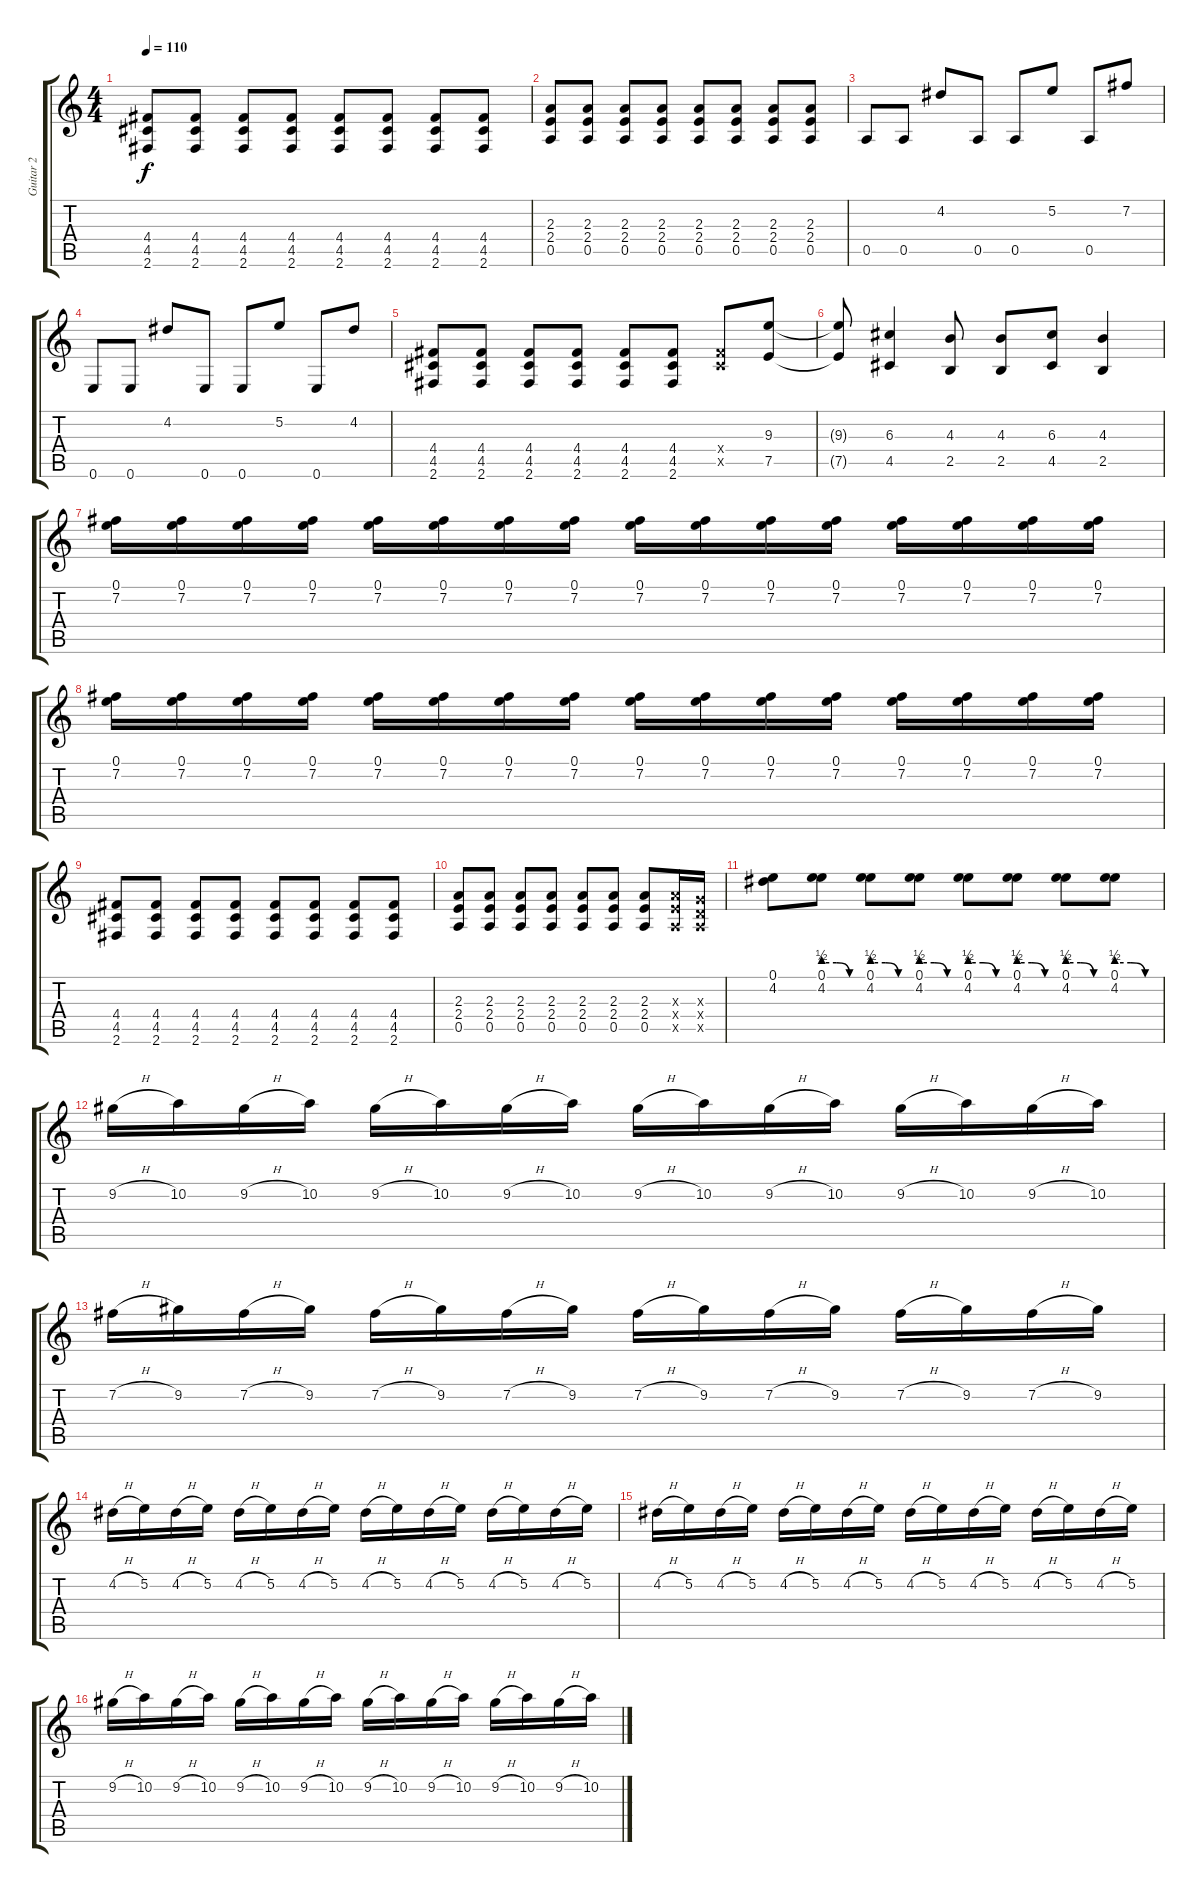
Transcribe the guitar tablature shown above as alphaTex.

\track ("Guitar 2" "Guitar 2") {instrument distortionguitar}
\staff {score tabs}
\tuning (E4 B3 G3 D3 A2 E2) {hide}
\ts (4 4)
\tempo 110
\clef g2
\ks c
(4.4 4.5 2.6).8{dy f} (4.4 4.5 2.6).8 (4.4 4.5 2.6).8 (4.4 4.5 2.6).8 (4.4 4.5 2.6).8 (4.4 4.5 2.6).8 (4.4 4.5 2.6).8 (4.4 4.5 2.6).8 |
(2.3 2.4 0.5).8 (2.3 2.4 0.5).8 (2.3 2.4 0.5).8 (2.3 2.4 0.5).8 (2.3 2.4 0.5).8 (2.3 2.4 0.5).8 (2.3 2.4 0.5).8 (2.3 2.4 0.5).8 |
0.5.8 0.5.8 4.2.8 0.5.8 0.5.8 5.2.8 0.5.8 7.2.8 |
0.6.8 0.6.8 4.2.8 0.6.8 0.6.8 5.2.8 0.6.8 4.2.8 |
(4.4 4.5 2.6).8 (4.4 4.5 2.6).8 (4.4 4.5 2.6).8 (4.4 4.5 2.6).8 (4.4 4.5 2.6).8 (4.4 4.5 2.6).8 (4.4{x} 4.5{x}).8 (9.3 7.5).8 |
(9.3{t} 7.5{t}).8 (6.3 4.5).4 (4.3 2.5).8 (4.3 2.5).8 (6.3 4.5).8 (4.3 2.5).4 |
(0.1 7.2).16 (0.1 7.2).16 (0.1 7.2).16 (0.1 7.2).16 (0.1 7.2).16 (0.1 7.2).16 (0.1 7.2).16 (0.1 7.2).16 (0.1 7.2).16 (0.1 7.2).16 (0.1 7.2).16 (0.1 7.2).16 (0.1 7.2).16 (0.1 7.2).16 (0.1 7.2).16 (0.1 7.2).16 |
(0.1 7.2).16 (0.1 7.2).16 (0.1 7.2).16 (0.1 7.2).16 (0.1 7.2).16 (0.1 7.2).16 (0.1 7.2).16 (0.1 7.2).16 (0.1 7.2).16 (0.1 7.2).16 (0.1 7.2).16 (0.1 7.2).16 (0.1 7.2).16 (0.1 7.2).16 (0.1 7.2).16 (0.1 7.2).16 |
(4.4 4.5 2.6).8 (4.4 4.5 2.6).8 (4.4 4.5 2.6).8 (4.4 4.5 2.6).8 (4.4 4.5 2.6).8 (4.4 4.5 2.6).8 (4.4 4.5 2.6).8 (4.4 4.5 2.6).8 |
(2.3 2.4 0.5).8 (2.3 2.4 0.5).8 (2.3 2.4 0.5).8 (2.3 2.4 0.5).8 (2.3 2.4 0.5).8 (2.3 2.4 0.5).8 (2.3 2.4 0.5).8 (2.3{x} 2.4{x} 0.5{x}).16 (0.3{x} 0.4{x} 0.5{x}).16 |
(0.1 4.2).8 (0.1 4.2{be (custom 0 2 20 2 40 0 60 0)}).8 (0.1 4.2{be (custom 0 2 20 2 40 0 60 0)}).8 (0.1 4.2{be (custom 0 2 20 2 40 0 60 0)}).8 (0.1 4.2{be (custom 0 2 20 2 40 0 60 0)}).8 (0.1 4.2{be (custom 0 2 20 2 40 0 60 0)}).8 (0.1 4.2{be (custom 0 2 20 2 40 0 60 0)}).8 (0.1 4.2{be (custom 0 2 20 2 40 0 60 0)}).8 |
9.2{h}.16 10.2.16 9.2{h}.16 10.2.16 9.2{h}.16 10.2.16 9.2{h}.16 10.2.16 9.2{h}.16 10.2.16 9.2{h}.16 10.2.16 9.2{h}.16 10.2.16 9.2{h}.16 10.2.16 |
7.2{h}.16 9.2.16 7.2{h}.16 9.2.16 7.2{h}.16 9.2.16 7.2{h}.16 9.2.16 7.2{h}.16 9.2.16 7.2{h}.16 9.2.16 7.2{h}.16 9.2.16 7.2{h}.16 9.2.16 |
4.2{h}.16 5.2.16 4.2{h}.16 5.2.16 4.2{h}.16 5.2.16 4.2{h}.16 5.2.16 4.2{h}.16 5.2.16 4.2{h}.16 5.2.16 4.2{h}.16 5.2.16 4.2{h}.16 5.2.16 |
4.2{h}.16 5.2.16 4.2{h}.16 5.2.16 4.2{h}.16 5.2.16 4.2{h}.16 5.2.16 4.2{h}.16 5.2.16 4.2{h}.16 5.2.16 4.2{h}.16 5.2.16 4.2{h}.16 5.2.16 |
9.2{h}.16 10.2.16 9.2{h}.16 10.2.16 9.2{h}.16 10.2.16 9.2{h}.16 10.2.16 9.2{h}.16 10.2.16 9.2{h}.16 10.2.16 9.2{h}.16 10.2.16 9.2{h}.16 10.2.16
